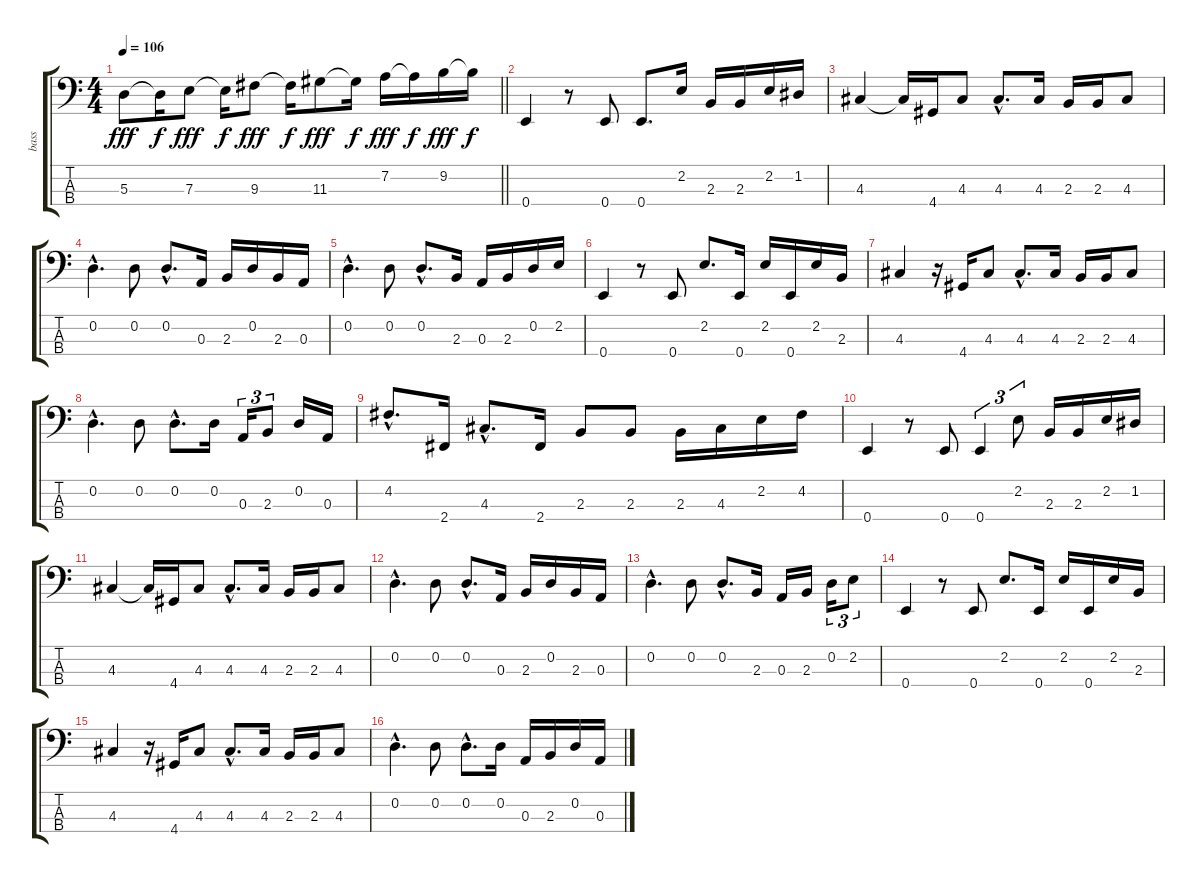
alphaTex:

\track ("bass" "bass") {instrument fretlessbass}
\staff {score tabs}
\tuning (G2 D2 A1 E1) {hide}
\ts (4 4)
\tempo 106
\clef f4
\barLineRight lightlight
\ks c
5.3.8{dy fff} 5.3{t}.16{dy f} 7.3.8{dy fff} 7.3{t}.16{dy f} 9.3.8{dy fff} 9.3{t}.16{dy f} 11.3.8{dy fff} 11.3{t}.16{dy f} 7.2.16{dy fff} 7.2{t}.16{dy f} 9.2.16{dy fff} 9.2{t}.16{dy f} |
0.4.4 r.8 0.4.8 0.4.8{d} 2.2.16 2.3.16 2.3.16 2.2.16 1.2.16 |
4.3.4 4.3{t}.16 4.4.16 4.3.8 4.3{hac}.8{d} 4.3.16 2.3.16 2.3.16 4.3.8 |
0.2{hac}.4{d} 0.2.8 0.2{hac}.8{d} 0.3.16 2.3.16 0.2.16 2.3.16 0.3.16 |
0.2{hac}.4{d} 0.2.8 0.2{hac}.8{d} 2.3.16 0.3.16 2.3.16 0.2.16 2.2.16 |
0.4.4 r.8 0.4.8 2.2.8{d} 0.4.16 2.2.16 0.4.16 2.2.16 2.3.16 |
4.3.4 r.16 4.4.16 4.3.8 4.3{hac}.8{d} 4.3.16 2.3.16 2.3.16 4.3.8 |
0.2{hac}.4{d} 0.2.8 0.2{hac}.8{d} 0.2.16 0.3.16{tu (3 2)} 2.3.8{tu (3 2)} 0.2.16 0.3.16 |
4.2{hac}.8{d} 2.4.16 4.3{hac}.8{d} 2.4.16 2.3.8 2.3.8 2.3.16 4.3.16 2.2.16 4.2.16 |
0.4.4 r.8 0.4.8 0.4.4{tu (3 2)} 2.2.8{tu (3 2)} 2.3.16 2.3.16 2.2.16 1.2.16 |
4.3.4 4.3{t}.16 4.4.16 4.3.8 4.3{hac}.8{d} 4.3.16 2.3.16 2.3.16 4.3.8 |
0.2{hac}.4{d} 0.2.8 0.2{hac}.8{d} 0.3.16 2.3.16 0.2.16 2.3.16 0.3.16 |
0.2{hac}.4{d} 0.2.8 0.2{hac}.8{d} 2.3.16 0.3.16 2.3.16 0.2.16{tu (3 2)} 2.2.8{tu (3 2)} |
0.4.4 r.8 0.4.8 2.2.8{d} 0.4.16 2.2.16 0.4.16 2.2.16 2.3.16 |
4.3.4 r.16 4.4.16 4.3.8 4.3{hac}.8{d} 4.3.16 2.3.16 2.3.16 4.3.8 |
0.2{hac}.4{d} 0.2.8 0.2{hac}.8{d} 0.2.16 0.3.16 2.3.16 0.2.16 0.3.16
